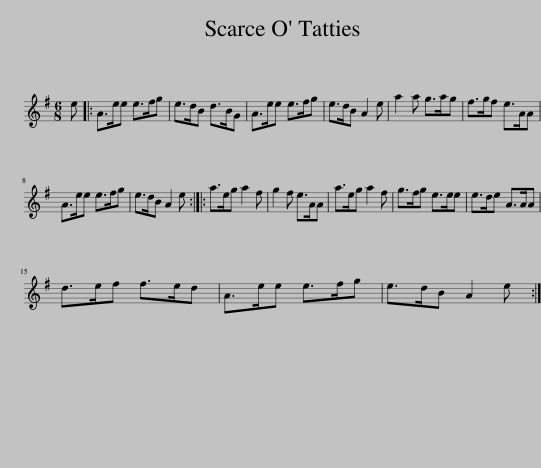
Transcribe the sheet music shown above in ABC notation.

X:1
L:1/8
M:6/8
I:linebreak $
K:G
V:1 treble
V:1
 e |: A>ee e>fg | e>dB d>BG | A>ee e>fg | e>dB A2 e | %5
 a2 a g>ag | f>gf e>AA |$ A>ee e>fg | e>dB A2 e :: a>eg a2 f | %10
 g2 f e>AA | a>eg a2 f | g>fg e>ee | e>de A>AA |$ d>ef f>ed | %15
 A>ee e>fg | e>dB A2 e :| %17
